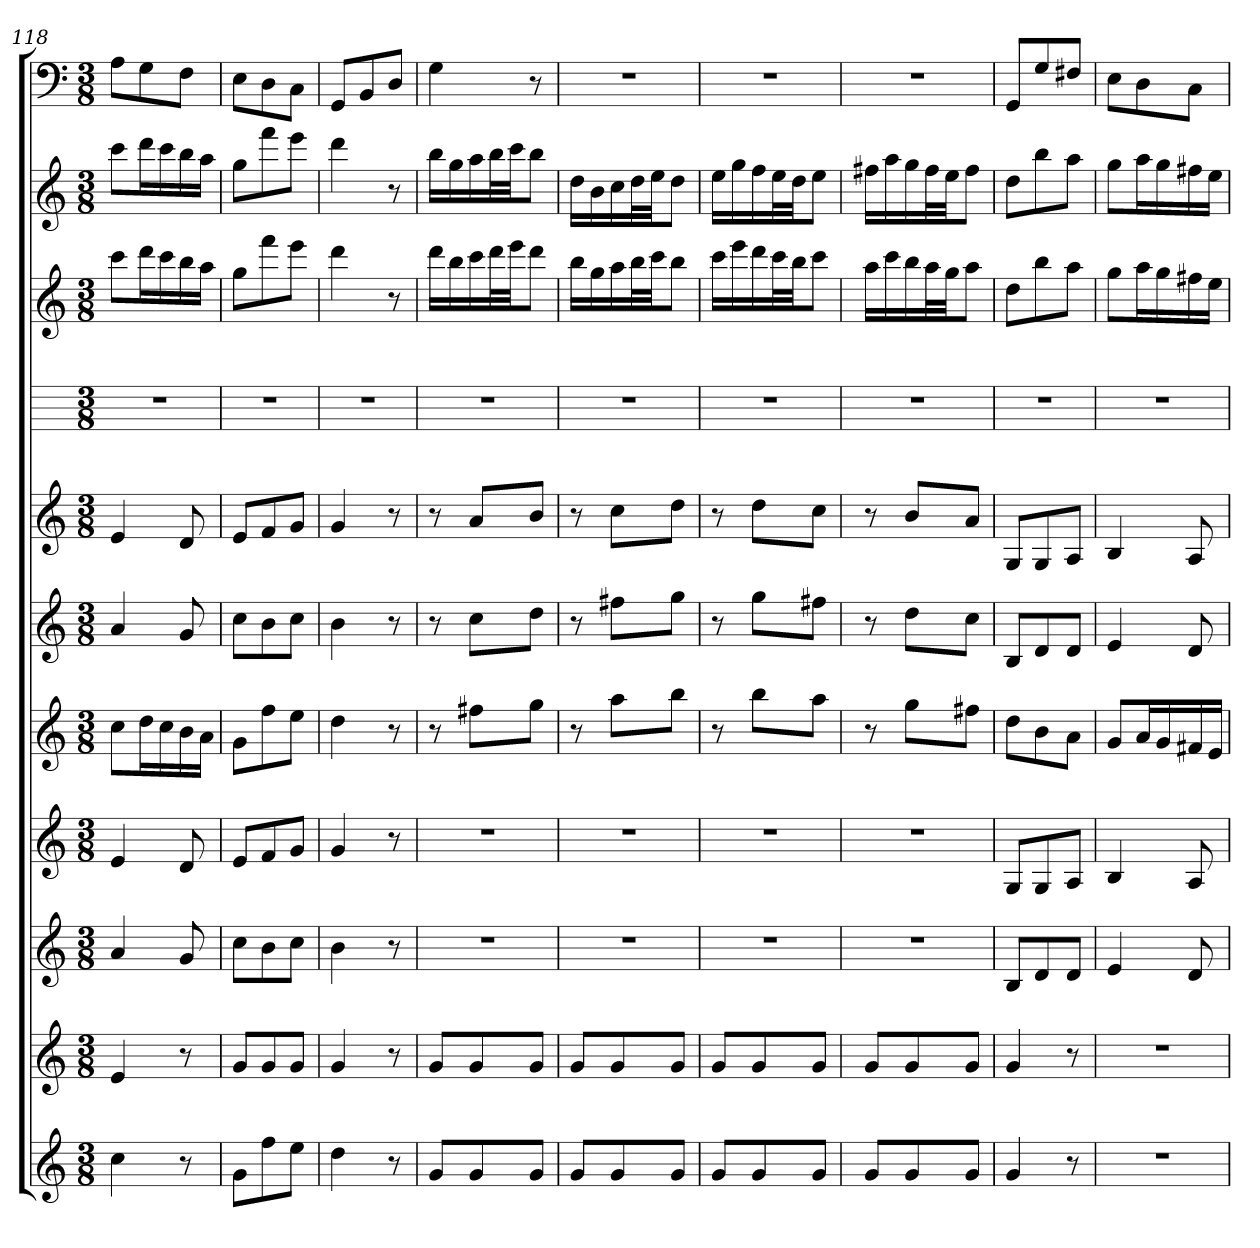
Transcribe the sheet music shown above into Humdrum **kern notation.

**kern	**kern	**kern	**kern	**kern	**kern	**kern	**kern	**kern	**kern	**kern
*part11	*part10	*part9	*part8	*part7	*part6	*part5	*part4	*part3	*part2	*part1
*staff11	*staff10	*staff9	*staff8	*staff7	*staff6	*staff5	*staff4	*staff3	*staff2	*staff1
*k[]	*k[]	*k[]	*k[]	*k[]	*k[]	*k[]	*k[]	*k[]	*k[]	*k[]
*C:	*C:	*C:	*C:	*C:	*C:	*C:	*C:	*C:	*C:	*C:
*M3/8	*M3/8	*M3/8	*M3/8	*M3/8	*M3/8	*M3/8	*M3/8	*M3/8	*M3/8	*M3/8
=118	=118	=118	=118	=118	=118	=118	=118	=118	=118	=118
4cc	4e	4a	4e	8ccL	4a	4e	4.r	8cccL	8cccL	8AL
.	.	.	.	16ddL	.	.	.	16dddL	16dddL	8G
.	.	.	.	16cc	.	.	.	16ccc	16ccc	.
8r	8r	8g	8d	16b	8g	8d	.	16bb	16bb	8FJ
.	.	.	.	16aJJ	.	.	.	16aaJJ	16aaJJ	.
=119	=119	=119	=119	=119	=119	=119	=119	=119	=119	=119
8gL	8gL	8ccL	8eL	8gL	8ccL	8eL	4.r	8ggL	8ggL	8EL
8ff	8g	8b	8f	8ff	8b	8f	.	8fff	8fff	8D
8eeJ	8gJ	8ccJ	8gJ	8eeJ	8ccJ	8gJ	.	8eeeJ	8eeeJ	8CJ
=120	=120	=120	=120	=120	=120	=120	=120	=120	=120	=120
4dd	4g	4b	4g	4dd	4b	4g	4.r	4ddd	4ddd	8GGL
.	.	.	.	.	.	.	.	.	.	8BB
8r	8r	8r	8r	8r	8r	8r	.	8r	8r	8DJ
=121	=121	=121	=121	=121	=121	=121	=121	=121	=121	=121
8gL	8gL	4.r	4.r	8r	8r	8r	4.r	16dddLL	16bbLL	4G
.	.	.	.	.	.	.	.	16bb	16gg	.
8g	8g	.	.	8ff#XL	8ccL	8aL	.	16ccc	16aa	.
.	.	.	.	.	.	.	.	32dddL	32bbL	.
.	.	.	.	.	.	.	.	32eeeJJ	32cccJJ	.
8gJ	8gJ	.	.	8ggJ	8ddJ	8bJ	.	8dddJ	8bbJ	8r
=122	=122	=122	=122	=122	=122	=122	=122	=122	=122	=122
8gL	8gL	4.r	4.r	8r	8r	8r	4.r	16bbLL	16ddLL	4.r
.	.	.	.	.	.	.	.	16gg	16b	.
8g	8g	.	.	8aaL	8ff#XL	8ccL	.	16aa	16cc	.
.	.	.	.	.	.	.	.	32bbL	32ddL	.
.	.	.	.	.	.	.	.	32cccJJ	32eeJJ	.
8gJ	8gJ	.	.	8bbJ	8ggJ	8ddJ	.	8bbJ	8ddJ	.
=123	=123	=123	=123	=123	=123	=123	=123	=123	=123	=123
8gL	8gL	4.r	4.r	8r	8r	8r	4.r	16cccLL	16eeLL	4.r
.	.	.	.	.	.	.	.	16eee	16gg	.
8g	8g	.	.	8bbL	8ggL	8ddL	.	16ddd	16ff	.
.	.	.	.	.	.	.	.	32cccL	32eeL	.
.	.	.	.	.	.	.	.	32bbJJ	32ddJJ	.
8gJ	8gJ	.	.	8aaJ	8ff#XJ	8ccJ	.	8cccJ	8eeJ	.
=124	=124	=124	=124	=124	=124	=124	=124	=124	=124	=124
8gL	8gL	4.r	4.r	8r	8r	8r	4.r	16aaLL	16ff#XLL	4.r
.	.	.	.	.	.	.	.	16ccc	16aa	.
8g	8g	.	.	8ggL	8ddL	8bL	.	16bb	16gg	.
.	.	.	.	.	.	.	.	32aaL	32ff#L	.
.	.	.	.	.	.	.	.	32ggJJ	32eeJJ	.
8gJ	8gJ	.	.	8ff#XJ	8ccJ	8aJ	.	8aaJ	8ff#J	.
=125	=125	=125	=125	=125	=125	=125	=125	=125	=125	=125
4g	4g	8BL	8GL	8ddL	8BL	8GL	4.r	8ddL	8ddL	8GGL
.	.	8d	8G	8b	8d	8G	.	8bb	8bb	8G
8r	8r	8dJ	8AJ	8aJ	8dJ	8AJ	.	8aaJ	8aaJ	8F#XJ
=126	=126	=126	=126	=126	=126	=126	=126	=126	=126	=126
4.r	4.r	4e	4B	8gL	4e	4B	4.r	8ggL	8ggL	8EL
.	.	.	.	16aL	.	.	.	16aaL	16aaL	8D
.	.	.	.	16g	.	.	.	16gg	16gg	.
.	.	8d	8A	16f#X	8d	8A	.	16ff#X	16ff#X	8CJ
.	.	.	.	16eJJ	.	.	.	16eeJJ	16eeJJ	.
=	=	=	=	=	=	=	=	=	=	=
*-	*-	*-	*-	*-	*-	*-	*-	*-	*-	*-
